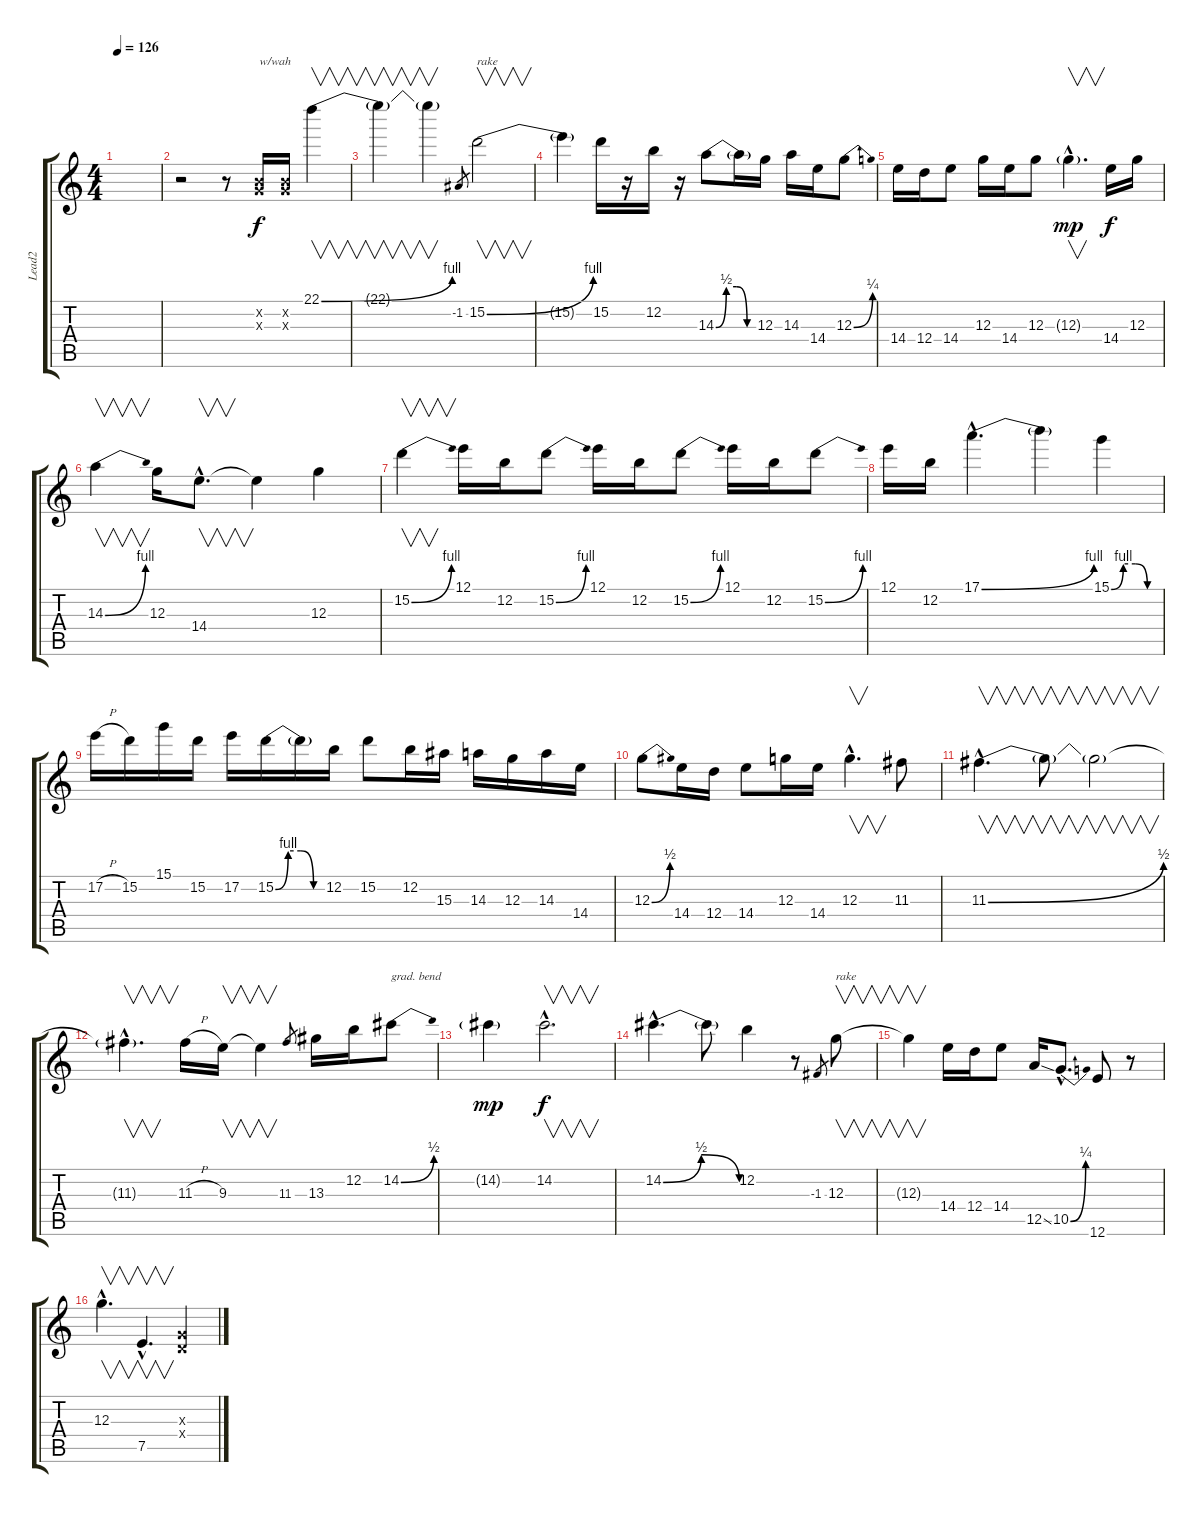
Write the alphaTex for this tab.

\track ("Lead2" "Lead2") {instrument overdrivenguitar}
\staff {score tabs}
\tuning (E4 B3 G3 D3 A2 E2) {hide}
\ts (4 4)
\tempo 126
\clef g2
\ks c
|
r.2 r.8 (0.2{x} 0.3{x}).16{txt "w/wah"} (0.2{x} 0.3{x}).16 22.1{be (bend 0 0 60 4)}.4{v} |
22.1{t}.4{v} 22.1{t}.4{v} -1.2.8{gr} 15.2{be (bend 0 0 60 4)}.2{v txt "rake"} |
15.2{t}.4 15.2.16 r.16 12.2.16 r.16 14.3{be (custom 0 0 15 2 30 2 45 0 60 0)}.8 14.3{t}.16 12.3.16 14.3.16 14.4.16 12.3{be (bend 0 0 60 1)}.8 |
14.4.16 12.4.16 14.4.8 12.3.16 14.4.16 12.3.8 12.3{g hac}.4{v d dy mp} 14.4.16{dy f} 12.3.16 |
14.3{be (bend 0 0 60 4)}.4{v} 12.3.16 14.4{hac}.8{v d} 14.4{t}.4 12.3.4 |
15.2{be (bend 0 0 60 4)}.4{v} 12.1.16 12.2.16 15.2{be (bend 0 0 60 4)}.8 12.1.16 12.2.16 15.2{be (bend 0 0 60 4)}.8 12.1.16 12.2.16 15.2{be (bend 0 0 60 4)}.8 |
12.1.16 12.2.16 17.1{be (bend 0 0 60 4) hac}.4{d} 17.1{t}.4 15.1{be (custom 0 0 15 4 30 4 45 0 60 0)}.4 |
17.2{h}.16 15.2.16 15.1.16 15.2.16 17.2.16 15.2{be (custom 0 0 15 4 30 4 45 0 60 0)}.16 15.2{t}.16 12.2.16 15.2.8 12.2.16 15.3.16 14.3.16 12.3.16 14.3.16 14.4.16 |
12.3{be (bend 0 0 60 2)}.8 14.4.16 12.4.16 14.4.8 12.3.16 14.4.16 12.3{hac}.4{v d} 11.3.8 |
11.3{be (bend 0 0 60 2) hac}.4{v d} 11.3{t}.8{v} 11.3{t}.2{v} |
11.3{hac t}.4{v d} 11.3{h}.16 9.3.16{v} 9.3{t}.4{v} 11.3.8{gr} 13.3.16 12.2.16 14.2{be (bend 0 0 60 2)}.8{txt "grad. bend"} |
14.2{g}.4{dy mp} 14.2{hac}.2{v d dy f} |
14.2{be (bendrelease 0 0 45 2 45 2 60 0) hac}.4{d} 14.2{t}.8 12.2.4 r.8 -1.3.8{gr} 12.3.8{v txt "rake"} |
12.3{t}.4{v} 14.4.16 12.4.16 14.4.8 12.5{ss}.16 10.5{be (bend 0 0 60 1) hac}.8{d} 12.6.8 r.8 |
12.3{hac}.4{v d} 7.5{hac}.4{v d} (0.3{x} 0.4{x}).4
